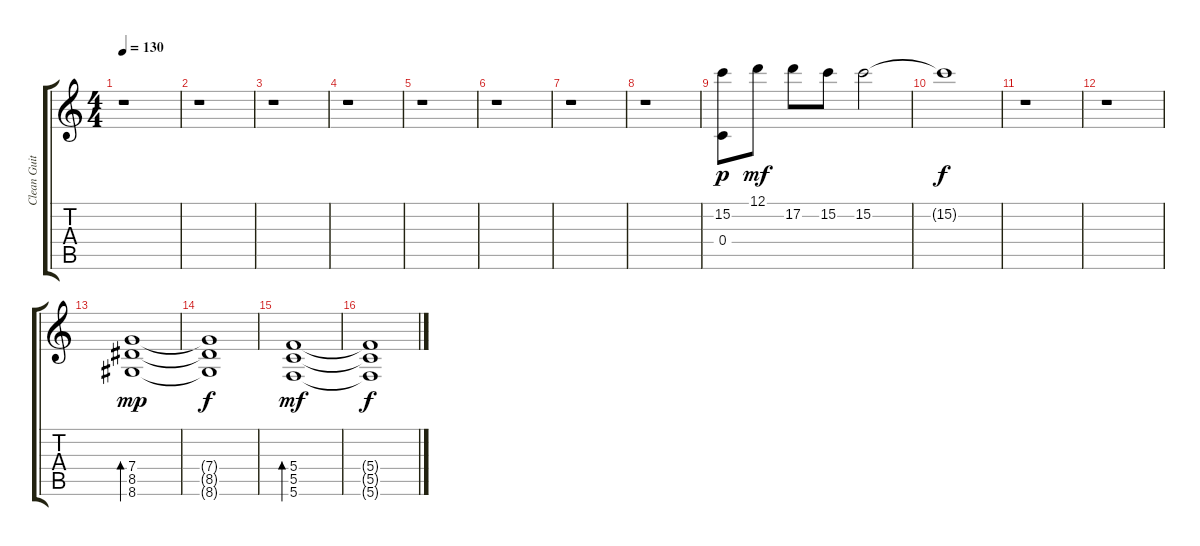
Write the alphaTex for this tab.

\track ("Clean Guitar (Left) (Delay)" "Clean Guit") {instrument electricguitarjazz}
\staff {score tabs}
\tuning (D4 A3 F3 C3 G2 C2) {hide}
\ts (4 4)
\tempo 130
\clef g2
\ks c
r.1{dy p} |
r.1 |
r.1 |
r.1 |
r.1 |
r.1 |
r.1 |
r.1 |
(15.2 0.4).8 12.1.8{dy mf} 17.2.8 15.2.8 15.2.2 |
15.2{t}.1{dy f} |
r.1 |
r.1 |
(7.4 8.5 8.6).1{bd 240 dy mp} |
(7.4{t} 8.5{t} 8.6{t}).1{dy f} |
(5.4 5.5 5.6).1{bd 240 dy mf} |
(5.4{t} 5.5{t} 5.6{t}).1{dy f}
